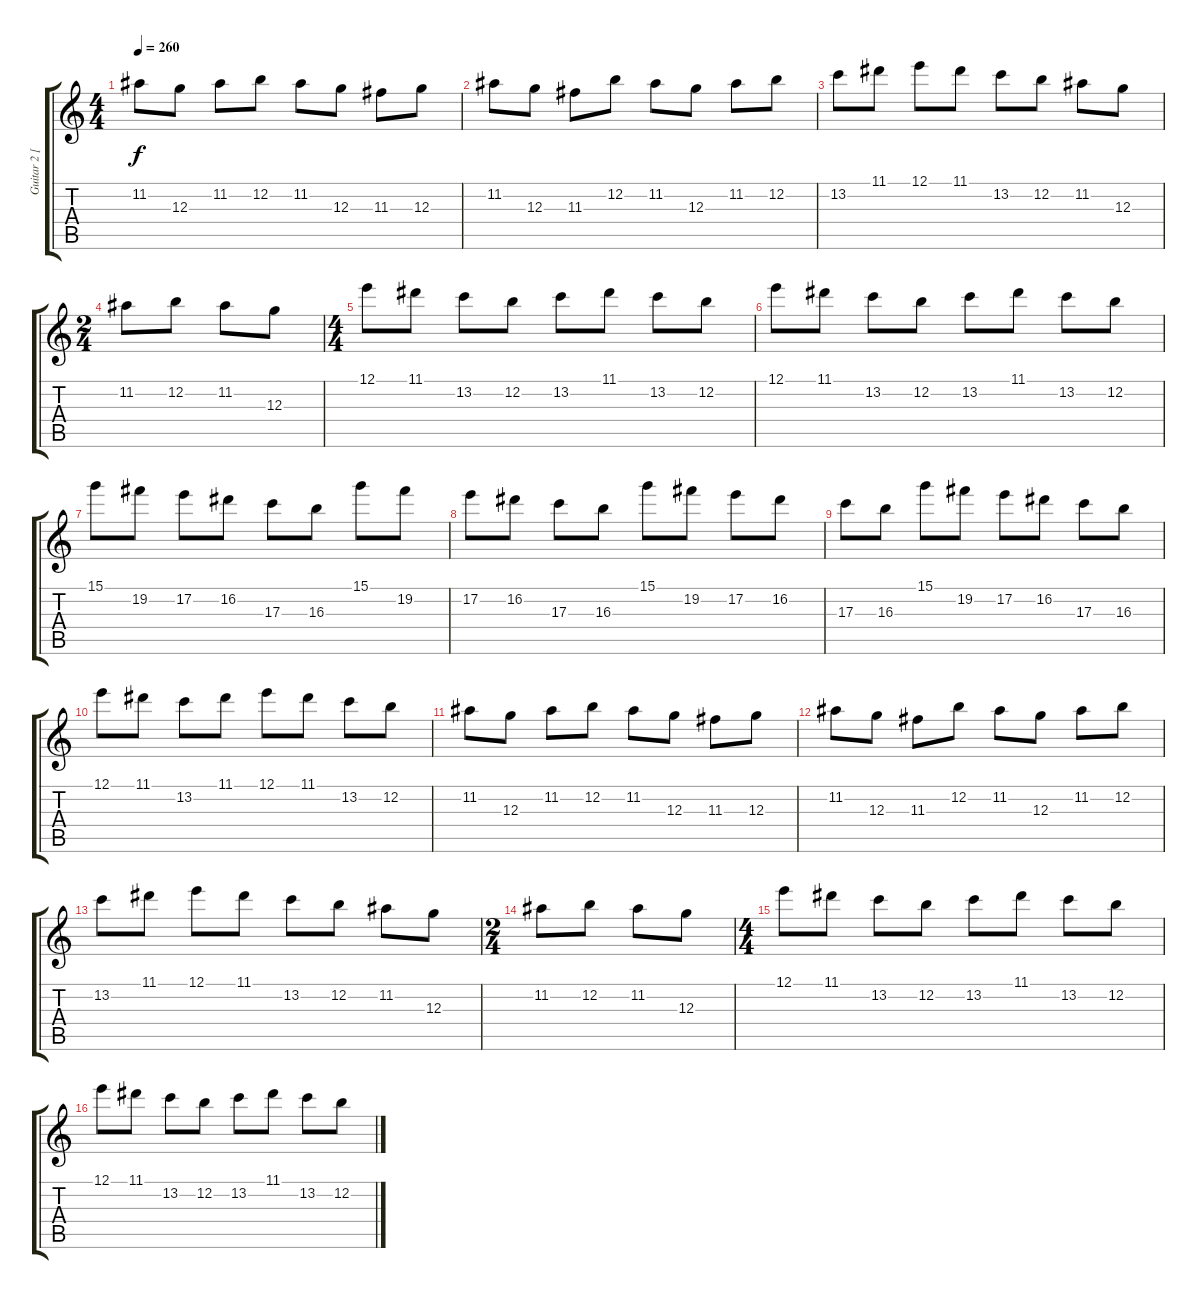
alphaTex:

\track ("Guitar 2 [6-String]" "Guitar 2 [") {instrument distortionguitar}
\staff {score tabs}
\tuning (E4 B3 G3 D3 A2 E2) {hide}
\ts (4 4)
\tempo 260
\clef g2
\ks c
11.2.8{dy f} 12.3.8 11.2.8 12.2.8 11.2.8 12.3.8 11.3.8 12.3.8 |
11.2.8 12.3.8 11.3.8 12.2.8 11.2.8 12.3.8 11.2.8 12.2.8 |
13.2.8 11.1.8 12.1.8 11.1.8 13.2.8 12.2.8 11.2.8 12.3.8 |
\ts (2 4)
11.2.8 12.2.8 11.2.8 12.3.8 |
\ts (4 4)
12.1.8 11.1.8 13.2.8 12.2.8 13.2.8 11.1.8 13.2.8 12.2.8 |
12.1.8 11.1.8 13.2.8 12.2.8 13.2.8 11.1.8 13.2.8 12.2.8 |
15.1.8 19.2.8 17.2.8 16.2.8 17.3.8 16.3.8 15.1.8 19.2.8 |
17.2.8 16.2.8 17.3.8 16.3.8 15.1.8 19.2.8 17.2.8 16.2.8 |
17.3.8 16.3.8 15.1.8 19.2.8 17.2.8 16.2.8 17.3.8 16.3.8 |
12.1.8 11.1.8 13.2.8 11.1.8 12.1.8 11.1.8 13.2.8 12.2.8 |
11.2.8 12.3.8 11.2.8 12.2.8 11.2.8 12.3.8 11.3.8 12.3.8 |
11.2.8 12.3.8 11.3.8 12.2.8 11.2.8 12.3.8 11.2.8 12.2.8 |
13.2.8 11.1.8 12.1.8 11.1.8 13.2.8 12.2.8 11.2.8 12.3.8 |
\ts (2 4)
11.2.8 12.2.8 11.2.8 12.3.8 |
\ts (4 4)
12.1.8 11.1.8 13.2.8 12.2.8 13.2.8 11.1.8 13.2.8 12.2.8 |
12.1.8 11.1.8 13.2.8 12.2.8 13.2.8 11.1.8 13.2.8 12.2.8
